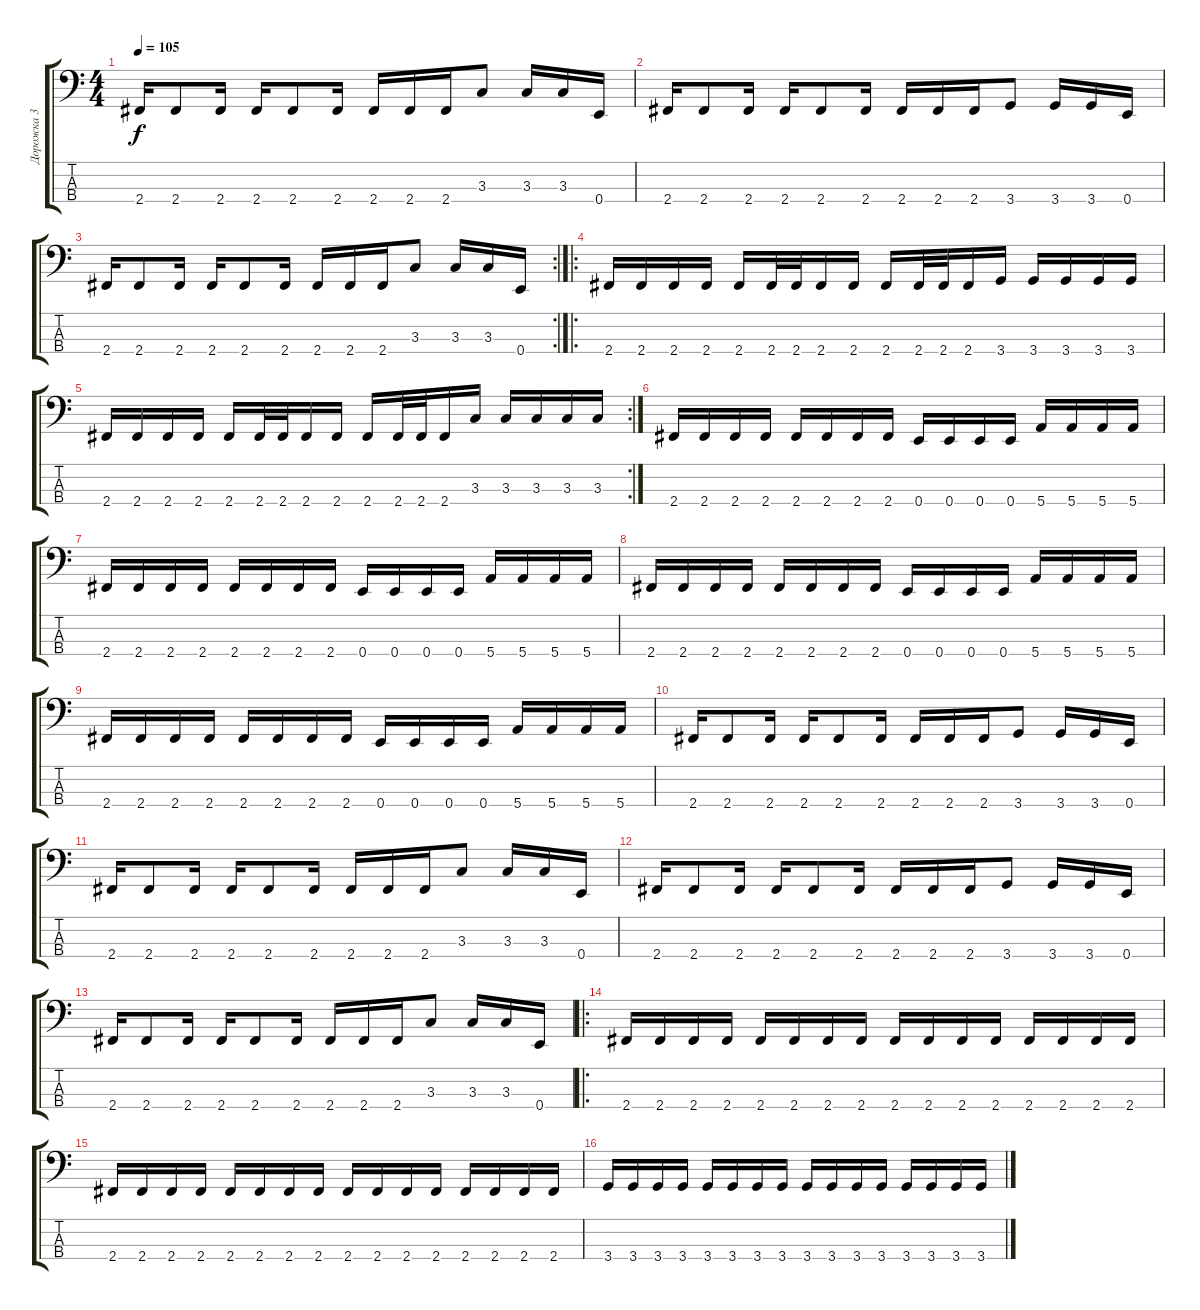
\track ("Дорожка 3" "Дорожка 3") {instrument electricbasspick}
\staff {score tabs}
\tuning (G2 D2 A1 E1) {hide}
\ts (4 4)
\tempo 105
\clef f4
\ks c
2.4.16{dy f} 2.4.8 2.4.16 2.4.16 2.4.8 2.4.16 2.4.16 2.4.16 2.4.16 3.3.8 3.3.16 3.3.16 0.4.16 |
2.4.16 2.4.8 2.4.16 2.4.16 2.4.8 2.4.16 2.4.16 2.4.16 2.4.16 3.4.8 3.4.16 3.4.16 0.4.16 |
\rc 2
2.4.16 2.4.8 2.4.16 2.4.16 2.4.8 2.4.16 2.4.16 2.4.16 2.4.16 3.3.8 3.3.16 3.3.16 0.4.16 |
\ro
2.4.16 2.4.16 2.4.16 2.4.16 2.4.16 2.4.32 2.4.32 2.4.16 2.4.16 2.4.16 2.4.32 2.4.32 2.4.16 3.4.16 3.4.16 3.4.16 3.4.16 3.4.16 |
\rc 2
2.4.16 2.4.16 2.4.16 2.4.16 2.4.16 2.4.32 2.4.32 2.4.16 2.4.16 2.4.16 2.4.32 2.4.32 2.4.16 3.3.16 3.3.16 3.3.16 3.3.16 3.3.16 |
2.4.16 2.4.16 2.4.16 2.4.16 2.4.16 2.4.16 2.4.16 2.4.16 0.4.16 0.4.16 0.4.16 0.4.16 5.4.16 5.4.16 5.4.16 5.4.16 |
2.4.16 2.4.16 2.4.16 2.4.16 2.4.16 2.4.16 2.4.16 2.4.16 0.4.16 0.4.16 0.4.16 0.4.16 5.4.16 5.4.16 5.4.16 5.4.16 |
2.4.16 2.4.16 2.4.16 2.4.16 2.4.16 2.4.16 2.4.16 2.4.16 0.4.16 0.4.16 0.4.16 0.4.16 5.4.16 5.4.16 5.4.16 5.4.16 |
2.4.16 2.4.16 2.4.16 2.4.16 2.4.16 2.4.16 2.4.16 2.4.16 0.4.16 0.4.16 0.4.16 0.4.16 5.4.16 5.4.16 5.4.16 5.4.16 |
2.4.16 2.4.8 2.4.16 2.4.16 2.4.8 2.4.16 2.4.16 2.4.16 2.4.16 3.4.8 3.4.16 3.4.16 0.4.16 |
2.4.16 2.4.8 2.4.16 2.4.16 2.4.8 2.4.16 2.4.16 2.4.16 2.4.16 3.3.8 3.3.16 3.3.16 0.4.16 |
2.4.16 2.4.8 2.4.16 2.4.16 2.4.8 2.4.16 2.4.16 2.4.16 2.4.16 3.4.8 3.4.16 3.4.16 0.4.16 |
2.4.16 2.4.8 2.4.16 2.4.16 2.4.8 2.4.16 2.4.16 2.4.16 2.4.16 3.3.8 3.3.16 3.3.16 0.4.16 |
\ro
2.4.16 2.4.16 2.4.16 2.4.16 2.4.16 2.4.16 2.4.16 2.4.16 2.4.16 2.4.16 2.4.16 2.4.16 2.4.16 2.4.16 2.4.16 2.4.16 |
2.4.16 2.4.16 2.4.16 2.4.16 2.4.16 2.4.16 2.4.16 2.4.16 2.4.16 2.4.16 2.4.16 2.4.16 2.4.16 2.4.16 2.4.16 2.4.16 |
3.4.16 3.4.16 3.4.16 3.4.16 3.4.16 3.4.16 3.4.16 3.4.16 3.4.16 3.4.16 3.4.16 3.4.16 3.4.16 3.4.16 3.4.16 3.4.16
